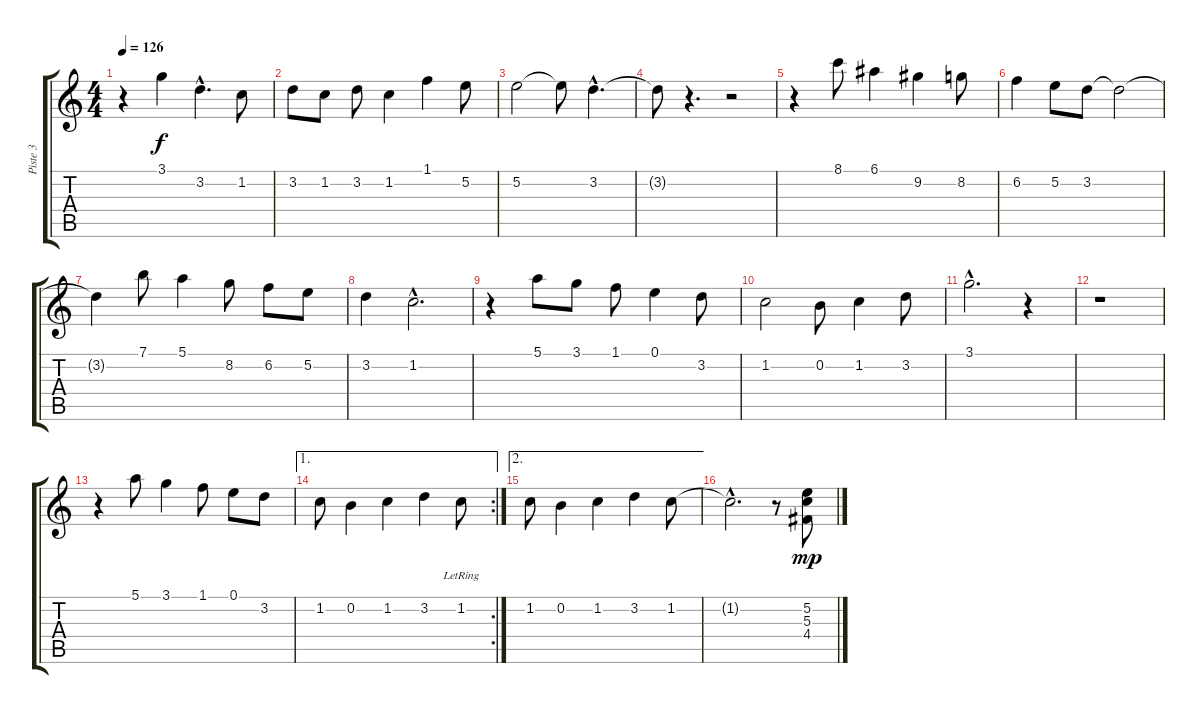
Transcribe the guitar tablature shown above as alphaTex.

\track ("Piste 3" "Piste 3") {instrument electricguitarjazz}
\staff {score tabs}
\tuning (E4 B3 G3 D3 A2 E2) {hide}
\ts (4 4)
\tempo 126
\clef g2
\ks c
r.4{dy f} 3.1.4 3.2{hac}.4{d} 1.2.8 |
3.2.8 1.2.8 3.2.8 1.2.4 1.1.4 5.2.8 |
5.2.2 5.2{t}.8 3.2{hac}.4{d} |
3.2{t}.8 r.4{d} r.2 |
r.4 8.1.8 6.1.4 9.2.4 8.2.8 |
6.2.4 5.2.8 3.2.8 3.2{t}.2 |
3.2{t}.4 7.1.8 5.1.4 8.2.8 6.2.8 5.2.8 |
3.2.4 1.2{hac}.2{d} |
r.4 5.1.8 3.1.8 1.1.8 0.1.4 3.2.8 |
1.2.2 0.2.8 1.2.4 3.2.8 |
3.1{hac}.2{d} r.4 |
r.1 |
r.4 5.1.8 3.1.4 1.1.8 0.1.8 3.2.8 |
\ae 1
\rc 2
1.2.8 0.2.4 1.2.4 3.2.4 1.2{lr}.8 |
\ae 2
1.2.8 0.2.4 1.2.4 3.2.4 1.2.8 |
1.2{hac t}.2{d} r.8 (5.2 5.3 4.4).8{dy mp}
